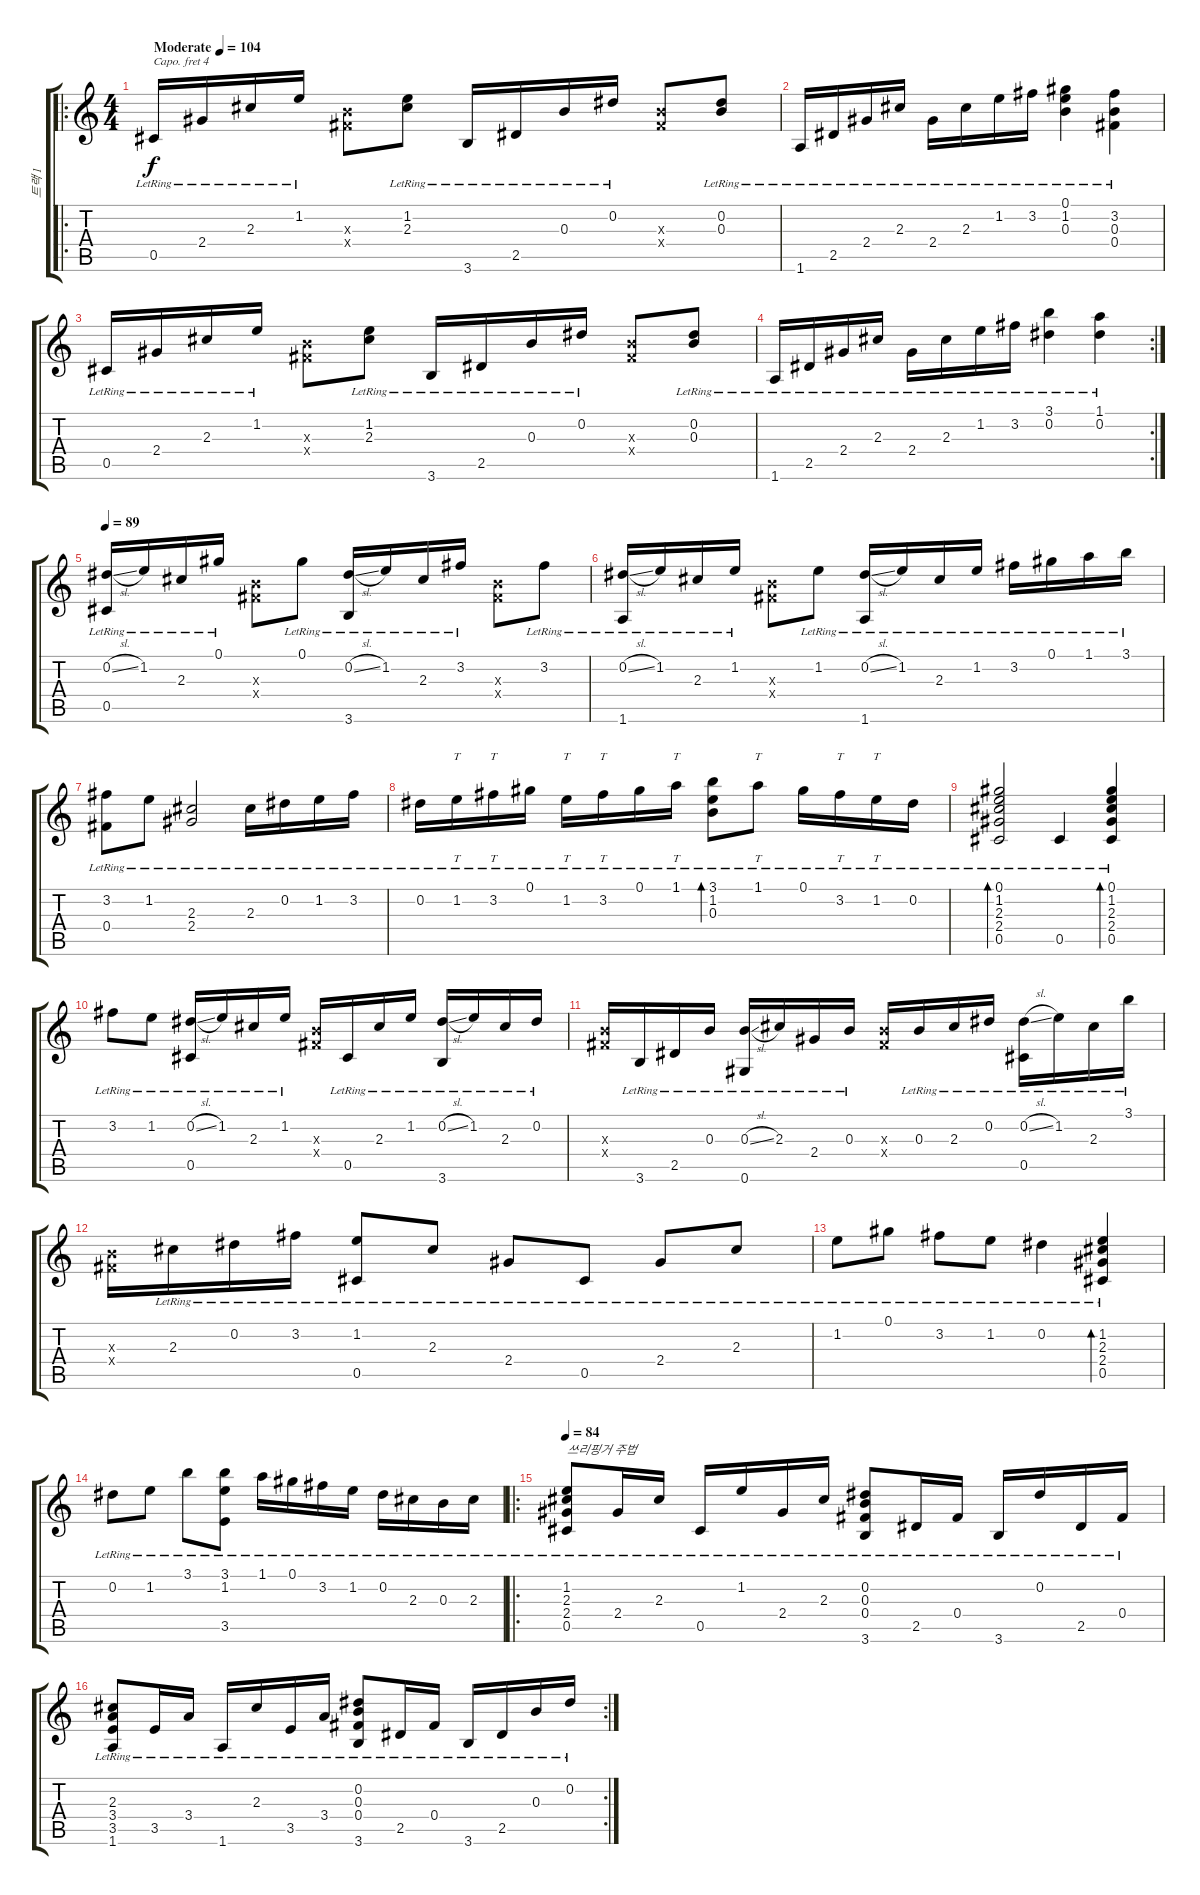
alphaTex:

\track ("트랙 1" "트랙 1") {instrument acousticguitarsteel}
\staff {score tabs}
\capo 4
\tuning (E4 B3 G3 D3 A2 E2) {hide}
\ro
\ts (4 4)
\tempo (104 "Moderate")
\clef g2
\ks c
0.5{lr}.16{dy f instrument acousticguitarsteel} 2.4{lr}.16 2.3{lr}.16 1.2{lr}.16 (0.3{x} 0.4{x}).8 (1.2{lr} 2.3{lr}).8 3.6{lr}.16 2.5{lr}.16 0.3{lr}.16 0.2{lr}.16 (0.3{x} 0.4{x}).8 (0.2{lr} 0.3{lr}).8 |
1.6{lr}.16 2.5{lr}.16 2.4{lr}.16 2.3{lr}.16 2.4{lr}.16 2.3{lr}.16 1.2{lr}.16 3.2{lr}.16 (0.1{lr} 1.2{lr} 0.3{lr}).4 (3.2{lr} 0.3{lr} 0.4{lr}).4 |
0.5{lr}.16 2.4{lr}.16 2.3{lr}.16 1.2{lr}.16 (0.3{x} 0.4{x}).8 (1.2{lr} 2.3{lr}).8 3.6{lr}.16 2.5{lr}.16 0.3{lr}.16 0.2{lr}.16 (0.3{x} 0.4{x}).8 (0.2{lr} 0.3{lr}).8 |
\rc 2
1.6{lr}.16 2.5{lr}.16 2.4{lr}.16 2.3{lr}.16 2.4{lr}.16 2.3{lr}.16 1.2{lr}.16 3.2{lr}.16 (3.1{lr} 0.2{lr}).4 (1.1{lr} 0.2{lr}).4 |
\tempo 89
(0.2{sl lr} 0.5{lr}).16 1.2{lr}.16 2.3{lr}.16 0.1{lr}.16 (0.3{x} 0.4{x}).8 0.1{lr}.8 (0.2{sl lr} 3.6{lr}).16 1.2{lr}.16 2.3{lr}.16 3.2{lr}.16 (0.3{x} 0.4{x}).8 3.2{lr}.8 |
(0.2{sl lr} 1.6{lr}).16 1.2{lr}.16 2.3{lr}.16 1.2{lr}.16 (0.3{x} 0.4{x}).8 1.2{lr}.8 (0.2{sl lr} 1.6{lr}).16 1.2{lr}.16 2.3{lr}.16 1.2{lr}.16 3.2{lr}.16 0.1{lr}.16 1.1{lr}.16 3.1{lr}.16 |
(3.2{lr} 0.4{lr}).8 1.2{lr}.8 (2.3{lr} 2.4{lr}).2 2.3{lr}.16 0.2{lr}.16 1.2{lr}.16 3.2{lr}.16 |
0.2{lr}.16 1.2{lr}.16{tt} 3.2{lr}.16{tt} 0.1{lr}.16 1.2{lr}.16{tt} 3.2{lr}.16{tt} 0.1{lr}.16 1.1{lr}.16{tt} (3.1{lr} 1.2{lr} 0.3{lr}).8{bd 60} 1.1{lr}.8{tt} 0.1{lr}.16 3.2{lr}.16{tt} 1.2{lr}.16{tt} 0.2{lr}.16 |
(0.1{lr} 1.2{lr} 2.3{lr} 2.4{lr} 0.5{lr}).2{bd 60} 0.5{lr}.4 (0.1{lr} 1.2{lr} 2.3{lr} 2.4{lr} 0.5{lr}).4{bd 60} |
3.2{lr}.8 1.2{lr}.8 (0.2{sl lr} 0.5{lr}).16 1.2{lr}.16 2.3{lr}.16 1.2{lr}.16 (0.3{x} 0.4{x}).16 0.5{lr}.16 2.3{lr}.16 1.2{lr}.16 (0.2{sl lr} 3.6{lr}).16 1.2{lr}.16 2.3{lr}.16 0.2{lr}.16 |
(0.3{x} 0.4{x}).16 3.6{lr}.16 2.5{lr}.16 0.3{lr}.16 (0.3{sl lr} 0.6{lr}).16 2.3{lr}.16 2.4{lr}.16 0.3{lr}.16 (0.3{x} 0.4{x}).16 0.3{lr}.16 2.3{lr}.16 0.2{lr}.16 (0.2{sl lr} 0.5{lr}).16 1.2{lr}.16 2.3{lr}.16 3.1{lr}.16 |
(0.3{x} 0.4{x}).16 2.3{lr}.16 0.2{lr}.16 3.2{lr}.16 (1.2{lr} 0.5{lr}).8 2.3{lr}.8 2.4{lr}.8 0.5{lr}.8 2.4{lr}.8 2.3{lr}.8 |
1.2{lr}.8 0.1{lr}.8 3.2{lr}.8 1.2{lr}.8 0.2{lr}.4 (1.2{lr} 2.3{lr} 2.4{lr} 0.5{lr}).4{bd 60} |
0.2{lr}.8 1.2{lr}.8 3.1{lr}.8 (3.1{lr} 1.2{lr} 3.5{lr}).8 1.1{lr}.16 0.1{lr}.16 3.2{lr}.16 1.2{lr}.16 0.2{lr}.16 2.3{lr}.16 0.3{lr}.16 2.3{lr}.16 |
\ro
\tempo 84
(1.2{lr} 2.3{lr} 2.4{lr} 0.5{lr}).8{txt "쓰리핑거 주법"} 2.4{lr}.16 2.3{lr}.16 0.5{lr}.16 1.2{lr}.16 2.4{lr}.16 2.3{lr}.16 (0.2{lr} 0.3{lr} 0.4{lr} 3.6{lr}).8 2.5{lr}.16 0.4{lr}.16 3.6{lr}.16 0.2{lr}.16 2.5{lr}.16 0.4{lr}.16 |
\rc 2
(2.3{lr} 3.4{lr} 3.5{lr} 1.6{lr}).8 3.5{lr}.16 3.4{lr}.16 1.6{lr}.16 2.3{lr}.16 3.5{lr}.16 3.4{lr}.16 (0.2{lr} 0.3{lr} 0.4{lr} 3.6{lr}).8 2.5{lr}.16 0.4{lr}.16 3.6{lr}.16 2.5{lr}.16 0.3{lr}.16 0.2{lr}.16
